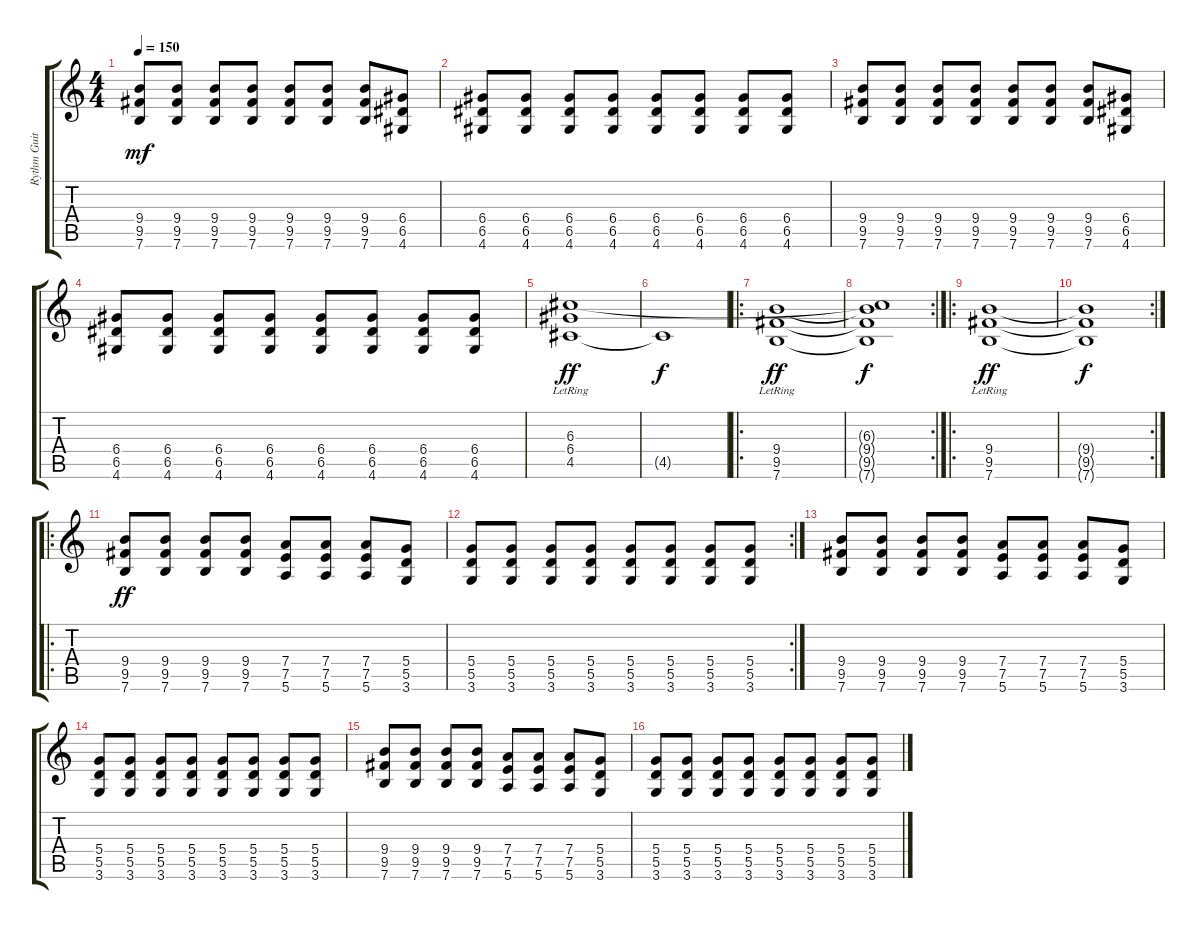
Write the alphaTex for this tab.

\track ("Rythm Guitar" "Rythm Guit") {instrument overdrivenguitar}
\staff {score tabs}
\tuning (E4 B3 G3 D3 A2 E2) {hide}
\ts (4 4)
\tempo 150
\clef g2
\ks c
(9.4 9.5 7.6).8{dy mf} (9.4 9.5 7.6).8 (9.4 9.5 7.6).8 (9.4 9.5 7.6).8 (9.4 9.5 7.6).8 (9.4 9.5 7.6).8 (9.4 9.5 7.6).8 (6.4 6.5 4.6).8 |
(6.4 6.5 4.6).8 (6.4 6.5 4.6).8 (6.4 6.5 4.6).8 (6.4 6.5 4.6).8 (6.4 6.5 4.6).8 (6.4 6.5 4.6).8 (6.4 6.5 4.6).8 (6.4 6.5 4.6).8 |
(9.4 9.5 7.6).8 (9.4 9.5 7.6).8 (9.4 9.5 7.6).8 (9.4 9.5 7.6).8 (9.4 9.5 7.6).8 (9.4 9.5 7.6).8 (9.4 9.5 7.6).8 (6.4 6.5 4.6).8 |
(6.4 6.5 4.6).8 (6.4 6.5 4.6).8 (6.4 6.5 4.6).8 (6.4 6.5 4.6).8 (6.4 6.5 4.6).8 (6.4 6.5 4.6).8 (6.4 6.5 4.6).8 (6.4 6.5 4.6).8 |
(6.3{lr} 6.4{lr} 4.5{lr}).1{dy ff} |
4.5{t}.1{dy f} |
\ro
(9.4{lr} 9.5{lr} 7.6{lr}).1{dy ff} |
\rc 2
(6.3{t} 9.4{t} 9.5{t} 7.6{t}).1{dy f} |
\ro
(9.4{lr} 9.5{lr} 7.6{lr}).1{dy ff} |
\rc 2
(9.4{t} 9.5{t} 7.6{t}).1{dy f} |
\ro
(9.4 9.5 7.6).8{dy ff} (9.4 9.5 7.6).8 (9.4 9.5 7.6).8 (9.4 9.5 7.6).8 (7.4 7.5 5.6).8 (7.4 7.5 5.6).8 (7.4 7.5 5.6).8 (5.4 5.5 3.6).8 |
\rc 2
(5.4 5.5 3.6).8 (5.4 5.5 3.6).8 (5.4 5.5 3.6).8 (5.4 5.5 3.6).8 (5.4 5.5 3.6).8 (5.4 5.5 3.6).8 (5.4 5.5 3.6).8 (5.4 5.5 3.6).8 |
(9.4 9.5 7.6).8 (9.4 9.5 7.6).8 (9.4 9.5 7.6).8 (9.4 9.5 7.6).8 (7.4 7.5 5.6).8 (7.4 7.5 5.6).8 (7.4 7.5 5.6).8 (5.4 5.5 3.6).8 |
(5.4 5.5 3.6).8 (5.4 5.5 3.6).8 (5.4 5.5 3.6).8 (5.4 5.5 3.6).8 (5.4 5.5 3.6).8 (5.4 5.5 3.6).8 (5.4 5.5 3.6).8 (5.4 5.5 3.6).8 |
(9.4 9.5 7.6).8 (9.4 9.5 7.6).8 (9.4 9.5 7.6).8 (9.4 9.5 7.6).8 (7.4 7.5 5.6).8 (7.4 7.5 5.6).8 (7.4 7.5 5.6).8 (5.4 5.5 3.6).8 |
(5.4 5.5 3.6).8 (5.4 5.5 3.6).8 (5.4 5.5 3.6).8 (5.4 5.5 3.6).8 (5.4 5.5 3.6).8 (5.4 5.5 3.6).8 (5.4 5.5 3.6).8 (5.4 5.5 3.6).8
